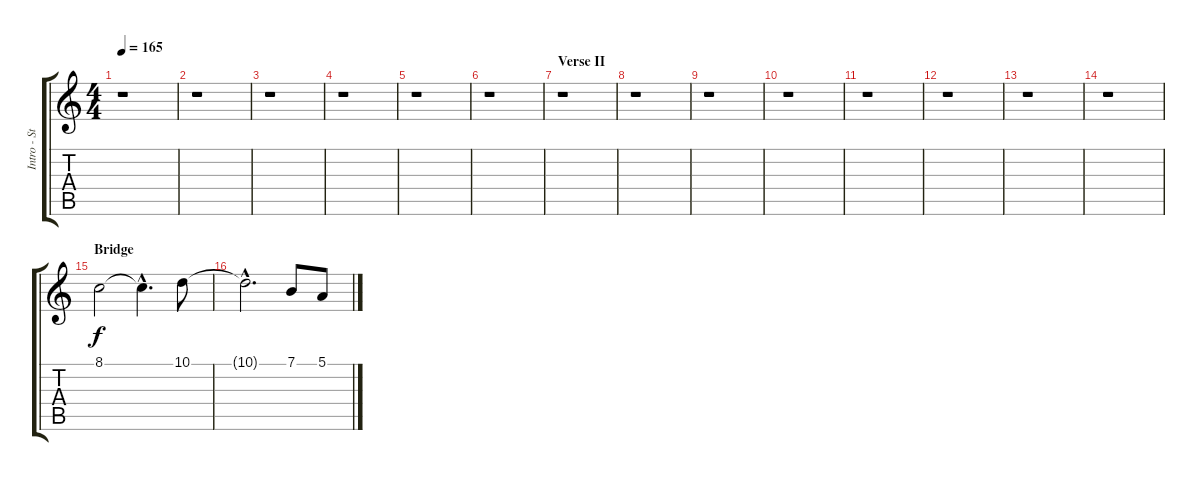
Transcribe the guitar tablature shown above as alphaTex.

\track ("Intro - Strings" "Intro - St") {instrument stringensemble1}
\staff {score tabs}
\tuning (E4 B3 G3 D3 A2 E2) {hide}
\ts (4 4)
\tempo 165
\clef g2
\ks c
r.1{dy f} |
r.1 |
r.1 |
r.1 |
r.1 |
r.1 |
\section ("" "Verse II")
r.1 |
r.1 |
r.1 |
r.1 |
r.1 |
r.1 |
r.1 |
r.1 |
\section ("" "Bridge")
8.1.2{volume 10} 8.1{hac t}.4{d} 10.1.8 |
10.1{hac t}.2{d} 7.1.8 5.1.8
